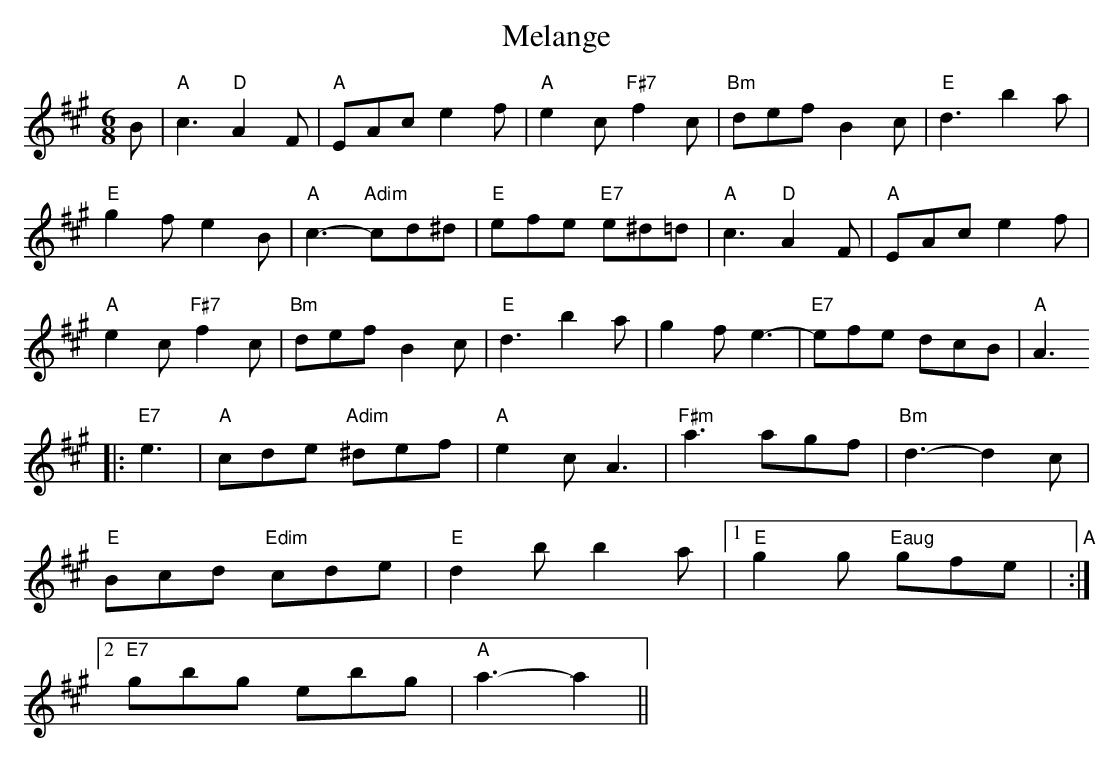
X:1
T:Melange
M:6/8
K:A
B|"A"c3 "D"A2F|"A"EAc e2f|"A"e2c "F#7"f2c|"Bm"def B2c|"E"d3 b2a|
"E"g2f e2B|"A"c3 -"Adim"cd^d|"E"efe "E7"e^d=d|"A"c3 "D"A2F|"A"EAc e2f|
"A"e2c "F#7"f2c|"Bm"def B2c|"E"d3 b2a|g2f e3-|"E7"efe dcB|"A"A3
|:"E7"e3 |"A"cde "Adim"^def|"A"e2c A3|"F#m"a3 agf|"Bm"d3 -d2c|
"E"Bcd "Edim"cde|"E"d2b b2a| [1"E"g2g "Eaug"gfe|"A"+A3 c3 +:|
[2"E7"gbg ebg|"A"a3 -a2||
